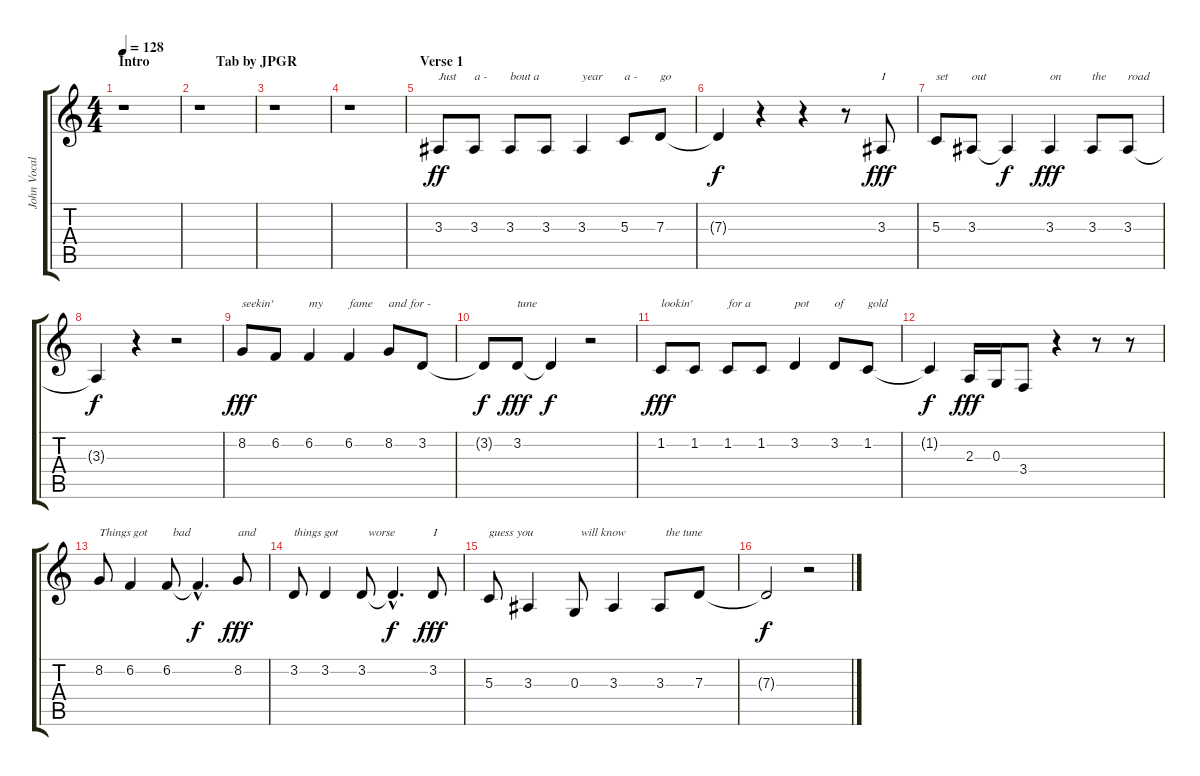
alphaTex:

\track ("John Vocals" "John Vocal") {instrument tenorsax}
\staff {score tabs}
\tuning (E4 B3 G3 D3 A2 E2) {hide}
\ts (4 4)
\section ("" "Intro                   Tab by JPGR")
\tempo 128
\clef g2
\ks c
r.1{dy ff instrument tenorsax} |
r.1 |
r.1 |
r.1 |
\section ("" "Verse 1")
3.3.8{txt "Just"} 3.3.8{txt "a -"} 3.3.8{txt "bout a"} 3.3.8 3.3.4{txt "year"} 5.3.8{txt "a -"} 7.3.8{txt "go"} |
7.3{t}.4{dy f} r.4 r.4 r.8 3.3.8{txt "I" dy fff} |
5.3.8{txt "set"} 3.3.8{txt "out"} 3.3{t}.4{dy f} 3.3.4{txt "on" dy fff} 3.3.8{txt "the"} 3.3.8{txt "road"} |
3.3{t}.4{dy f} r.4 r.2 |
8.2.8{txt "seekin'" dy fff} 6.2.8 6.2.4{txt "my"} 6.2.4{txt "fame"} 8.2.8{txt "and for -"} 3.2.8 |
3.2{t}.8{dy f} 3.2.8{txt "tune" dy fff} 3.2{t}.4{dy f} r.2 |
1.2.8{txt "lookin'" dy fff} 1.2.8 1.2.8{txt "for a"} 1.2.8 3.2.4{txt "pot"} 3.2.8{txt "of"} 1.2.8{txt "gold"} |
1.2{t}.4{dy f} 2.3.16{dy fff} 0.3.16 3.4.8 r.4 r.8 r.8 |
8.2.8{txt "Things got"} 6.2.4 6.2.8{txt "  bad"} 6.2{hac t}.4{d dy f} 8.2.8{txt "and" dy fff} |
3.2.8{txt "things got"} 3.2.4 3.2.8{txt "  worse"} 3.2{hac t}.4{d dy f} 3.2.8{txt "I" dy fff} |
5.3.8{txt "guess you"} 3.3.4 0.3.8{txt "  will know"} 3.3.4 3.3.8{txt "  the tune"} 7.3.8 |
7.3{t}.2{dy f} r.2
